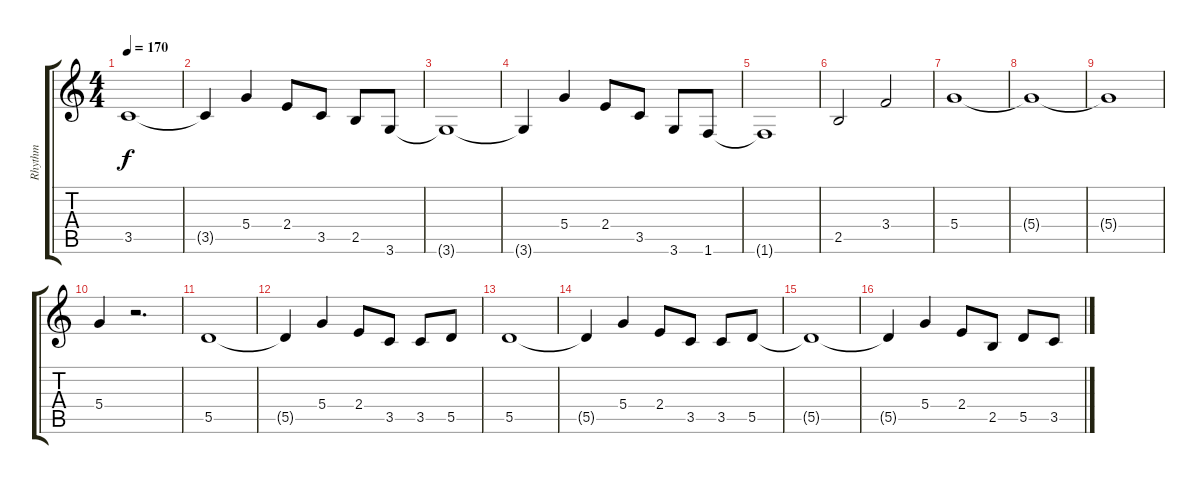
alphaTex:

\track ("Rhythm" "Rhythm") {instrument overdrivenguitar}
\staff {score tabs}
\tuning (E4 B3 G3 D3 A2 E2) {hide}
\ts (4 4)
\tempo 170
\clef g2
\ks c
3.5{t}.1{dy f} |
3.5{t}.4 5.4.4 2.4.8 3.5.8 2.5.8 3.6.8 |
3.6{t}.1 |
3.6{t}.4 5.4.4 2.4.8 3.5.8 3.6.8 1.6.8 |
1.6{t}.1 |
2.5.2 3.4.2 |
5.4.1 |
5.4{t}.1 |
5.4{t}.1 |
5.4.4 r.2{d} |
5.5.1 |
5.5{t}.4 5.4.4 2.4.8 3.5.8 3.5.8 5.5.8 |
5.5.1 |
5.5{t}.4 5.4.4 2.4.8 3.5.8 3.5.8 5.5.8 |
5.5{t}.1 |
5.5{t}.4 5.4.4 2.4.8 2.5.8 5.5.8 3.5.8
